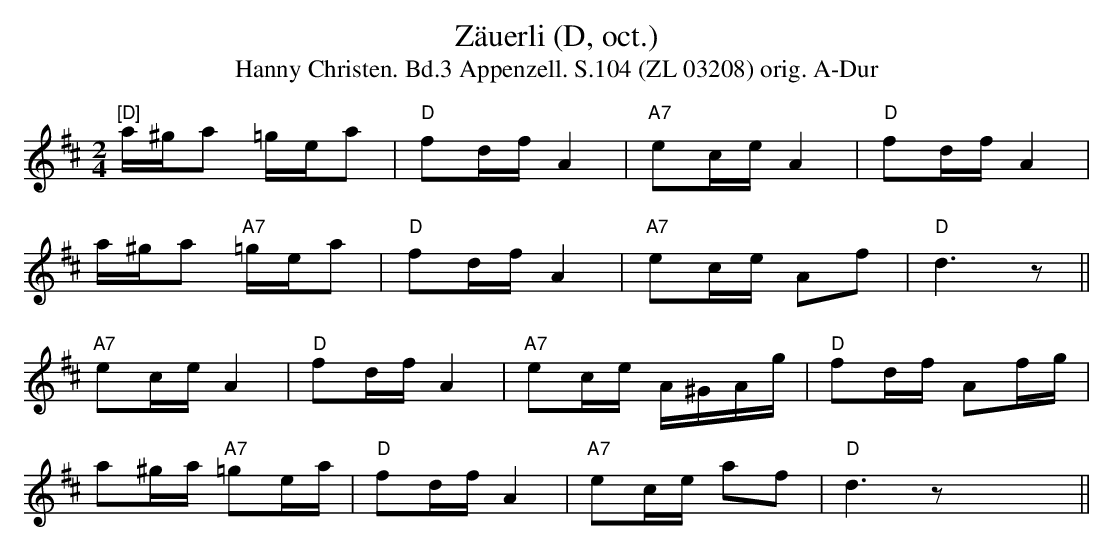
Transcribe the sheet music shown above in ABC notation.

X:1
T:Zäuerli (D, oct.)
T:Hanny Christen. Bd.3 Appenzell. S.104 (ZL 03208) orig. A-Dur
M:2/4
L:1/8
K:Dmaj
"[D]"a/2^g/2a =g/2e/2a | "D"fd/2f/2 A2 | "A7"ec/2e/2 A2 | "D"fd/2f/2 A2 |
a/2^g/2a "A7"=g/2e/2a | "D"fd/2f/2 A2 | "A7"ec/2e/2 Af | "D"d3 z ||
"A7"ec/2e/2 A2 | "D"fd/2f/2 A2 | "A7"ec/2e/2 A/2^G/2A/2g/2 | "D"fd/2f/2 Af/2g/2 |
a^g/2a/2 "A7"=ge/2a/2 | "D"fd/2f/2 A2 | "A7"ec/2e/2 af | "D"d3 z X||
